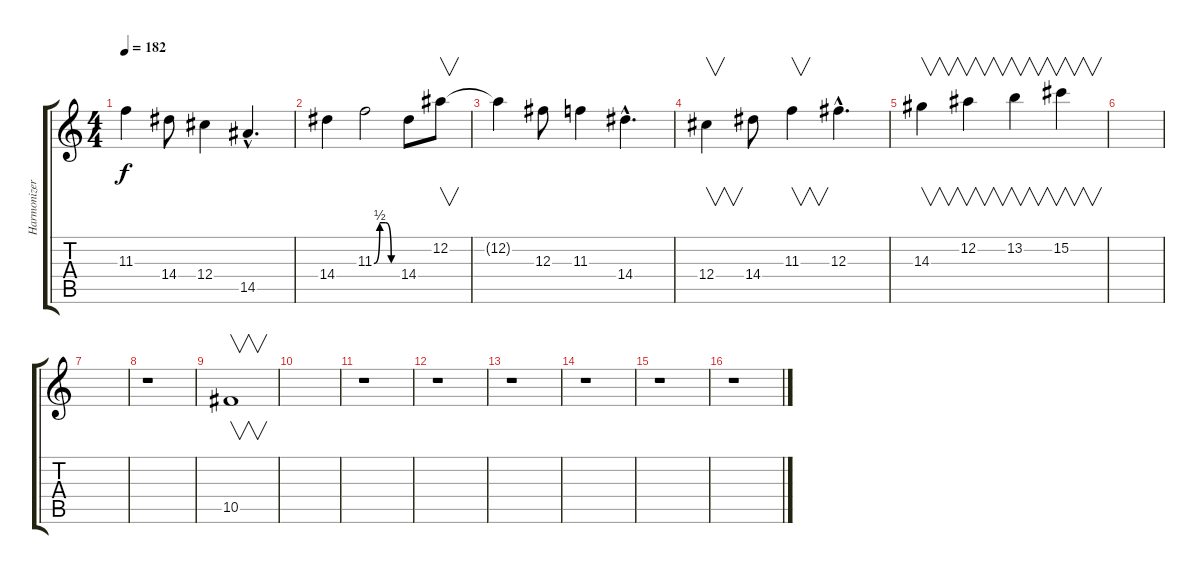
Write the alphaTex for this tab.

\track ("Harmonizer" "Harmonizer") {instrument distortionguitar}
\staff {score tabs}
\tuning (Eb4 Bb3 Gb3 Db3 Ab2 Eb2) {hide}
\ts (4 4)
\tempo 182
\clef g2
\ks c
11.3{t}.4{dy f} 14.4.8 12.4.4 14.5{hac}.4{d} |
14.4.4 11.3{be (custom 0 0 15 2 30 2 45 0 60 0)}.2 14.4.8 12.2.8{v} |
12.2{t}.4 12.3.8 11.3.4 14.4{hac}.4{d} |
12.4.4{v} 14.4.8 11.3.4{v} 12.3{hac}.4{d} |
14.3.4{v} 12.2.4{v} 13.2.4{v} 15.2.4{v} |
|
|
r.1 |
10.5.1{v} |
|
r.1 |
r.1 |
r.1 |
r.1 |
r.1 |
r.1
